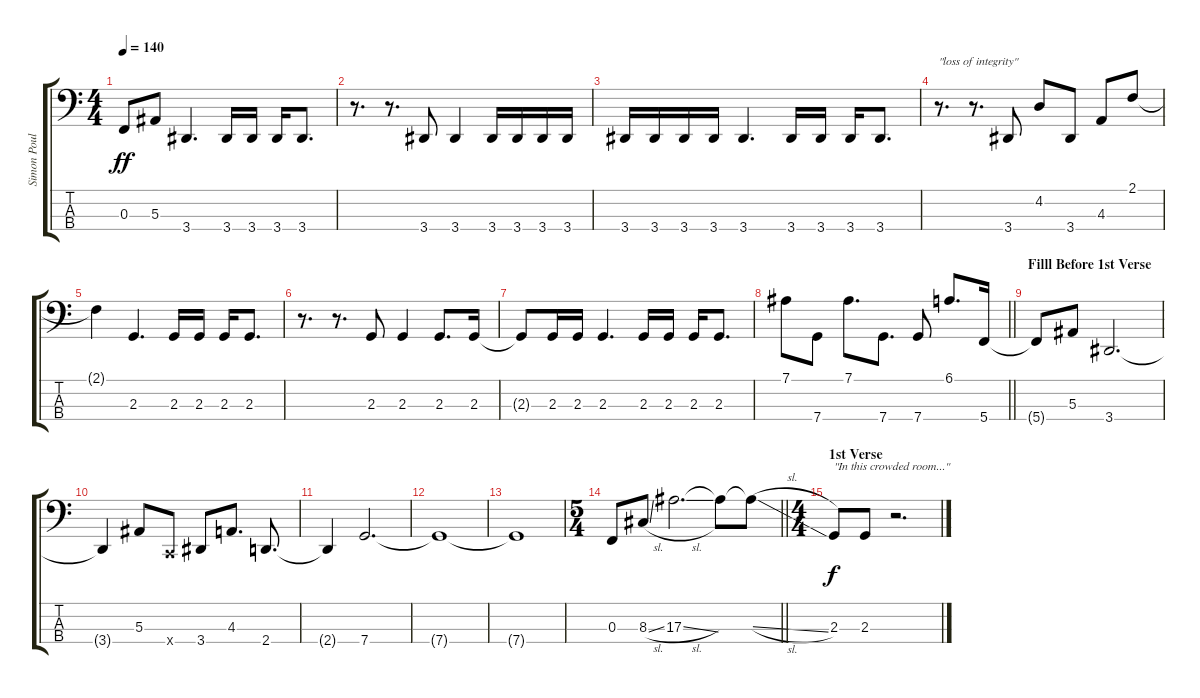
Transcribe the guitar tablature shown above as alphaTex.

\track ("Simon Poulton (Bass)" "Simon Poul") {instrument electricbassfinger}
\staff {score tabs}
\tuning (Eb2 Bb1 F1 C1) {hide}
\ts (4 4)
\tempo 140
\clef f4
\ks c
0.3{t}.8{dy ff} 5.3.8 3.4.4{d} 3.4.16 3.4.16 3.4.16 3.4.8{d} |
r.8{d} r.8{d} 3.4.8 3.4.4 3.4.16 3.4.16 3.4.16 3.4.16 |
3.4.16 3.4.16 3.4.16 3.4.16 3.4.4{d} 3.4.16 3.4.16 3.4.16 3.4.8{d} |
r.8{d txt "\"loss of integrity\""} r.8{d} 3.4.8 4.2.8 3.4.8 4.3.8 2.1.8 |
2.1{t}.4 2.3.4{d} 2.3.16 2.3.16 2.3.16 2.3.8{d} |
r.8{d} r.8{d} 2.3.8 2.3.4 2.3.8{d} 2.3.16 |
2.3{t}.8 2.3.16 2.3.16 2.3.4{d} 2.3.16 2.3.16 2.3.16 2.3.8{d} |
\barLineRight lightlight
7.1.8 7.4.8 7.1.8{d} 7.4.8{d} 7.4.8 6.1.8{d} 5.4.16 |
\section ("" "Filll Before 1st Verse")
5.4{t}.8 5.3.8 3.4.2{d} |
3.4{t}.4 5.3.8 0.4{x}.8 3.4.8 4.3.8{d} 2.4.8{d} |
2.4{t}.4 7.4.2{d} |
7.4{t}.1 |
7.4{t}.1 |
\ts (5 4)
\barLineRight lightlight
0.3.8 8.3{sl}.8 17.3{sl}.2{d} 17.3{t}.8 17.3{sl t}.8 |
\ts (4 4)
\section ("" "1st Verse")
2.3.8{txt "\"In this crowded room...\"" dy f} 2.3.8 r.2{d}
